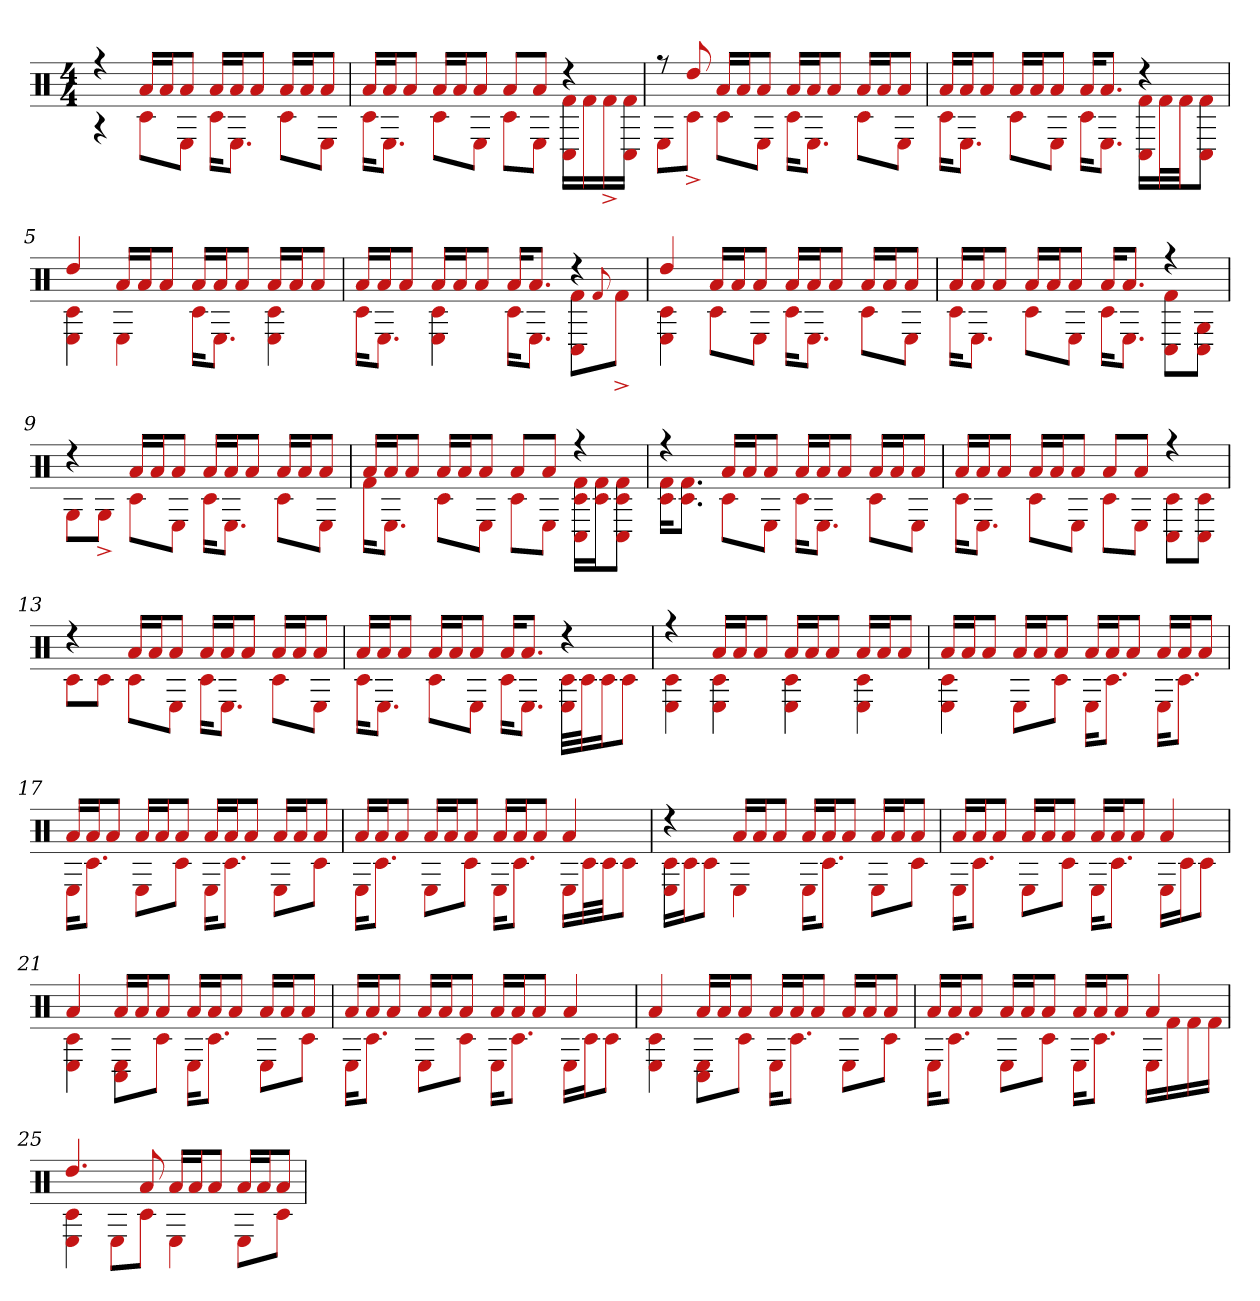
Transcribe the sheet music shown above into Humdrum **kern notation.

**kern
*part1
*staff1
*clefX
*k[]
*M4/4
=1
*^
4r	4r
16aLL	8c#L
16aJ	.
8aJ	8EJ
16aLL	16c#KL
16aJ	8.EJ
8aJ	.
16aLL	8c#L
16aJ	.
8aJ	8EJ
=2	=2
16aLL	16c#KL
16aJ	8.EJ
8aJ	.
16aLL	8c#L
16aJ	.
8aJ	8EJ
8aL	8c#L
8aJ	8EJ
4r	16C# 16f#LL
.	16f#
.	16f#^
.	16C# 16f#JJ
=3	=3
8r	8EL
8dd	8c#^J
16aLL	8c#L
16aJ	.
8aJ	8EJ
16aLL	16c#KL
16aJ	8.EJ
8aJ	.
16aLL	8c#L
16aJ	.
8aJ	8EJ
=4	=4
16aLL	16c#KL
16aJ	8.EJ
8aJ	.
16aLL	8c#L
16aJ	.
8aJ	8EJ
16aKL	16c#KL
8.aJ	8.EJ
4r	16C# 16f#LL
.	32f#L
.	32f#JJ
.	8C# 8f#J
=5	=5
4dd	4E 4c#
16aLL	4E
16aJ	.
8aJ	.
16aLL	16c#KL
16aJ	8.EJ
8aJ	.
16aLL	4c# 4E
16aJ	.
8aJ	.
=6	=6
16aLL	16c#KL
16aJ	8.EJ
8aJ	.
16aLL	4E 4c#
16aJ	.
8aJ	.
16aKL	16c#KL
8.aJ	8.EJ
4r	8C# 8f#L
.	8qqf#
.	8f#^J
=7	=7
4dd	4E 4c#
16aLL	8c#L
16aJ	.
8aJ	8EJ
16aLL	16c#KL
16aJ	8.EJ
8aJ	.
16aLL	8c#L
16aJ	.
8aJ	8EJ
=8	=8
16aLL	16c#KL
16aJ	8.EJ
8aJ	.
16aLL	8c#L
16aJ	.
8aJ	8EJ
16aKL	16c#KL
8.aJ	8.EJ
4r	8C# 8f#L
.	8C# 8GJ
=9	=9
4r	8GL
.	8G^J
16aLL	8c#L
16aJ	.
8aJ	8EJ
16aLL	16c#KL
16aJ	8.EJ
8aJ	.
16aLL	8c#L
16aJ	.
8aJ	8EJ
=10	=10
16aLL	16f#KL
16aJ	8.EJ
8aJ	.
16aLL	8c#L
16aJ	.
8aJ	8EJ
8aL	8c#L
8aJ	8EJ
4r	16C# 16f# 16c#LL
.	16f# 16c#J
.	8C# 8f# 8c#J
=11	=11
4r	16f# 16c#KL
.	8.f# 8.c#J
16aLL	8c#L
16aJ	.
8aJ	8EJ
16aLL	16c#KL
16aJ	8.EJ
8aJ	.
16aLL	8c#L
16aJ	.
8aJ	8EJ
=12	=12
16aLL	16c#KL
16aJ	8.EJ
8aJ	.
16aLL	8c#L
16aJ	.
8aJ	8EJ
8aL	8c#L
8aJ	8EJ
4r	8C# 8c#L
.	8c# 8C#J
=13	=13
4r	8c#L
.	8c#J
16aLL	8c#L
16aJ	.
8aJ	8EJ
16aLL	16c#KL
16aJ	8.EJ
8aJ	.
16aLL	8c#L
16aJ	.
8aJ	8EJ
=14	=14
16aLL	16c#KL
16aJ	8.EJ
8aJ	.
16aLL	8c#L
16aJ	.
8aJ	8EJ
16aKL	16c#KL
8.aJ	8.EJ
4r	32E 32c#LLL
.	32c#J
.	16c#J
.	8c#J
=15	=15
4r	4E 4c#
16aLL	4E 4c#
16aJ	.
8aJ	.
16aLL	4c# 4E
16aJ	.
8aJ	.
16aLL	4E 4c#
16aJ	.
8aJ	.
=16	=16
16aLL	4E 4c#
16aJ	.
8aJ	.
16aLL	8EL
16aJ	.
8aJ	8c#J
16aLL	16EKL
16aJ	8.c#J
8aJ	.
16aLL	16EKL
16aJ	8.c#J
8aJ	.
=17	=17
16aLL	16EKL
16aJ	8.c#J
8aJ	.
16aLL	8EL
16aJ	.
8aJ	8c#J
16aLL	16EKL
16aJ	8.c#J
8aJ	.
16aLL	8EL
16aJ	.
8aJ	8c#J
=18	=18
16aLL	16EKL
16aJ	8.c#J
8aJ	.
16aLL	8EL
16aJ	.
8aJ	8c#J
16aLL	16EKL
16aJ	8.c#J
8aJ	.
4a	16ELL
.	32c#L
.	32c#JJ
.	8c#J
=19	=19
4r	16E 16c#LL
.	16c#J
.	8c#J
16aLL	4E
16aJ	.
8aJ	.
16aLL	16EKL
16aJ	8.c#J
8aJ	.
16aLL	8EL
16aJ	.
8aJ	8c#J
=20	=20
16aLL	16EKL
16aJ	8.c#J
8aJ	.
16aLL	8EL
16aJ	.
8aJ	8c#J
16aLL	16EKL
16aJ	8.c#J
8aJ	.
4a	16ELL
.	16c#J
.	8c#J
=21	=21
4a	4E 4c#
16aLL	8C# 8EL
16aJ	.
8aJ	8c#J
16aLL	16EKL
16aJ	8.c#J
8aJ	.
16aLL	8EL
16aJ	.
8aJ	8c#J
=22	=22
16aLL	16EKL
16aJ	8.c#J
8aJ	.
16aLL	8EL
16aJ	.
8aJ	8c#J
16aLL	16EKL
16aJ	8.c#J
8aJ	.
4a	16ELL
.	16c#J
.	8c#J
=23	=23
4a	4E 4c#
16aLL	8C# 8EL
16aJ	.
8aJ	8c#J
16aLL	16EKL
16aJ	8.c#J
8aJ	.
16aLL	8EL
16aJ	.
8aJ	8c#J
=24	=24
16aLL	16EKL
16aJ	8.c#J
8aJ	.
16aLL	8EL
16aJ	.
8aJ	8c#J
16aLL	16EKL
16aJ	8.c#J
8aJ	.
4a	16ELL
.	16f#
.	16f#
.	16f#JJ
=25	=25
4.dd	4E 4c#
.	8EL
8a	8c#J
16aLL	4E
16aJ	.
8aJ	.
16aLL	8EL
16aJ	.
8aJ	8c#J
*v	*v
=
*-
